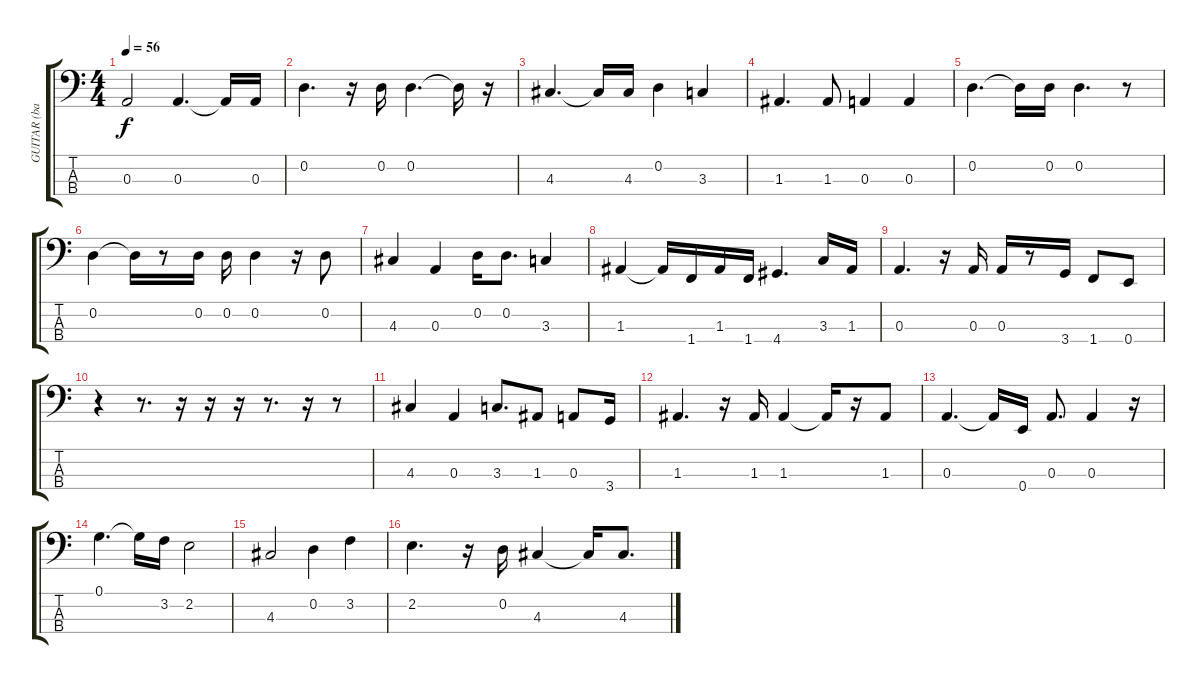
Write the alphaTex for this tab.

\track ("GUITAR (bass)" "GUITAR (ba") {instrument synthbass2}
\staff {score tabs}
\tuning (G2 D2 A1 E1) {hide}
\ts (4 4)
\tempo 56
\clef f4
\ks c
0.3.2{dy f} 0.3.4{d} 0.3{t}.16 0.3.16 |
0.2.4{d} r.16 0.2.16 0.2.4{d} 0.2{t}.16 r.16 |
4.3.4{d} 4.3{t}.16 4.3.16 0.2.4 3.3.4 |
1.3.4{d} 1.3.8 0.3.4 0.3.4 |
0.2.4{d} 0.2{t}.16 0.2.16 0.2.4{d} r.8 |
0.2.4 0.2{t}.16 r.8 0.2.16 0.2.16 0.2.4 r.16 0.2.8 |
4.3.4 0.3.4 0.2.16 0.2.8{d} 3.3.4 |
1.3.4 1.3{t}.16 1.4.16 1.3.16 1.4.16 4.4.4{d} 3.3.16 1.3.16 |
0.3.4{d} r.16 0.3.16 0.3.16 r.8 3.4.16 1.4.8 0.4.8 |
r.4 r.8{d} r.16 r.16 r.16 r.8{d} r.16 r.8 |
4.3.4 0.3.4 3.3.8{d} 1.3.8 0.3.8 3.4.16 |
1.3.4{d} r.16 1.3.16 1.3.4 1.3{t}.16 r.16 1.3.8 |
0.3.4{d} 0.3{t}.16 0.4.16 0.3.8{d} 0.3.4 r.16 |
0.1.4{d} 0.1{t}.16 3.2.16 2.2.2 |
4.3.2 0.2.4 3.2.4 |
2.2.4{d} r.16 0.2.16 4.3.4 4.3{t}.16 4.3.8{d}
